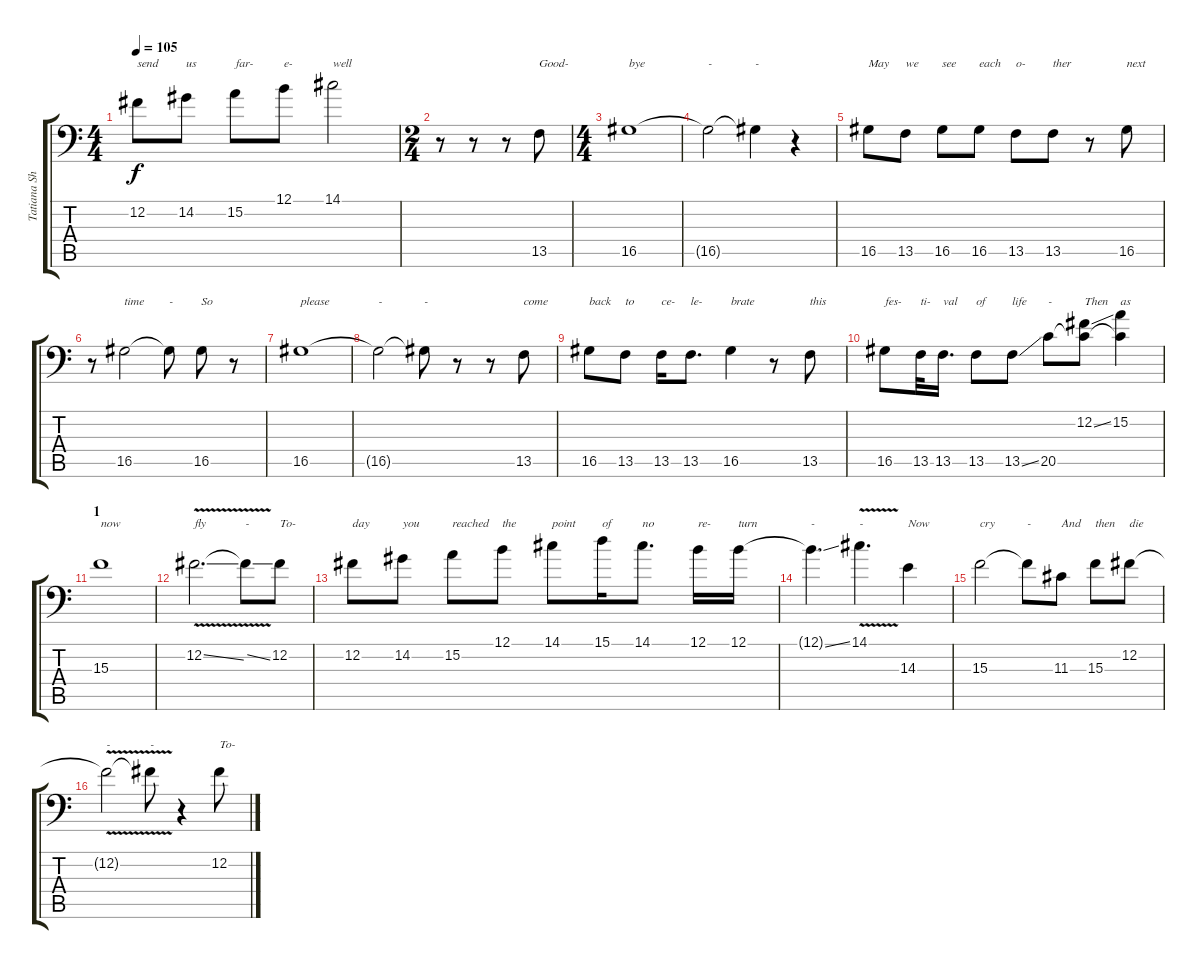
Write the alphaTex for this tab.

\track ("Tatiana Shmailyuk" "Tatiana Sh") {instrument lead6voice}
\staff {score tabs}
\tuning (B3 Gb3 D3 A2 E2 A1) {hide}
\ts (4 4)
\tempo 105
\clef f4
\ks c
12.2.8{txt "send" dy f} 14.2.8{txt "us"} 15.2.8{txt "far-"} 12.1.8{txt "e-"} 14.1.2{txt "well"} |
\ts (2 4)
r.8 r.8 r.8 13.5.8{txt "Good-"} |
\ts (4 4)
\section ("" "")
16.5.1{txt "bye"} |
16.5{t}.2{txt "-"} 16.5{t}.4{txt "-"} r.4 |
16.5.8{txt "May"} 13.5.8{txt "we"} 16.5.8{txt "see"} 16.5.8{txt "each"} 13.5.8{txt "o-"} 13.5.8{txt "ther"} r.8 16.5.8{txt "next"} |
r.8 16.5.2{txt "time"} 16.5{t}.8{txt "-"} 16.5.8{txt "So"} r.8 |
16.5.1{txt "please"} |
16.5{t}.2{txt "-"} 16.5{t}.8{txt "-"} r.8 r.8 13.5.8{txt "come"} |
16.5.8{txt "back"} 13.5.8{txt "to"} 13.5.16{txt "ce-"} 13.5.8{d txt "le-"} 16.5.4{txt "brate"} r.8 13.5.8{txt "this"} |
16.5.8{txt "fes-"} 13.5.32{txt "ti-"} 13.5.16{d txt "val"} 13.5.8{txt "of"} 13.5{ss}.8{txt "life"} 20.5.8{txt "-"} (12.2{ss} 20.5{t}).8{txt "Then"} (15.2 20.5{t}).4{txt "as"} |
\section ("" "1")
15.3.1{txt "now"} |
12.2{v ss}.2{d txt "fly"} 12.2{v ss t}.8{txt "-"} 12.2.8{txt "To-"} |
12.2.8{txt "day"} 14.2.8{txt "you"} 15.2.8{txt "reached"} 12.1.8{txt "the"} 14.1.8{txt "point"} 15.1.16{txt "of"} 14.1.8{d txt "no"} 12.1.16{txt "re-"} 12.1.16{txt "turn"} |
12.1{ss t}.4{d txt "-"} 14.1{v}.4{d txt "-"} 14.3.4{txt "Now"} |
15.3.2{txt "cry"} 15.3{t}.8{txt "-"} 11.3.8{txt "And"} 15.3.8{txt "then"} 12.2.8{txt "die"} |
12.2{v t}.2{txt "-"} 12.2{v t}.8{txt "-"} r.4 12.2.8{txt "To-"}
